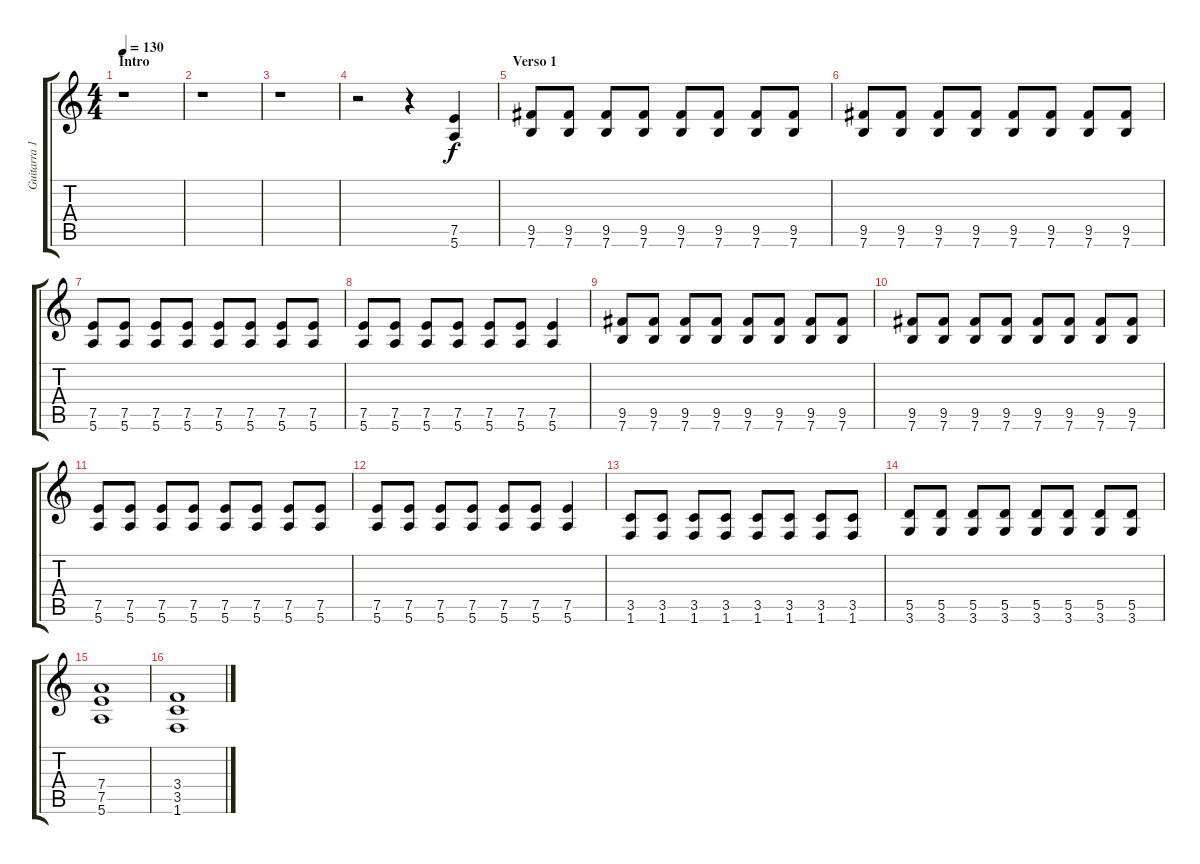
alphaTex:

\track ("Guitarra 1" "Guitarra 1") {instrument distortionguitar}
\staff {score tabs}
\tuning (E4 B3 G3 D3 A2 E2) {hide}
\ts (4 4)
\section ("" "Intro")
\tempo 130
\clef g2
\ks c
r.1{dy f instrument distortionguitar} |
r.1 |
r.1 |
r.2 r.4 (7.5 5.6).4 |
\section ("" "Verso 1")
(9.5 7.6).8 (9.5 7.6).8 (9.5 7.6).8 (9.5 7.6).8 (9.5 7.6).8 (9.5 7.6).8 (9.5 7.6).8 (9.5 7.6).8 |
(9.5 7.6).8 (9.5 7.6).8 (9.5 7.6).8 (9.5 7.6).8 (9.5 7.6).8 (9.5 7.6).8 (9.5 7.6).8 (9.5 7.6).8 |
(7.5 5.6).8 (7.5 5.6).8 (7.5 5.6).8 (7.5 5.6).8 (7.5 5.6).8 (7.5 5.6).8 (7.5 5.6).8 (7.5 5.6).8 |
(7.5 5.6).8 (7.5 5.6).8 (7.5 5.6).8 (7.5 5.6).8 (7.5 5.6).8 (7.5 5.6).8 (7.5 5.6).4 |
(9.5 7.6).8 (9.5 7.6).8 (9.5 7.6).8 (9.5 7.6).8 (9.5 7.6).8 (9.5 7.6).8 (9.5 7.6).8 (9.5 7.6).8 |
(9.5 7.6).8 (9.5 7.6).8 (9.5 7.6).8 (9.5 7.6).8 (9.5 7.6).8 (9.5 7.6).8 (9.5 7.6).8 (9.5 7.6).8 |
(7.5 5.6).8 (7.5 5.6).8 (7.5 5.6).8 (7.5 5.6).8 (7.5 5.6).8 (7.5 5.6).8 (7.5 5.6).8 (7.5 5.6).8 |
(7.5 5.6).8 (7.5 5.6).8 (7.5 5.6).8 (7.5 5.6).8 (7.5 5.6).8 (7.5 5.6).8 (7.5 5.6).4 |
(3.5 1.6).8 (3.5 1.6).8 (3.5 1.6).8 (3.5 1.6).8 (3.5 1.6).8 (3.5 1.6).8 (3.5 1.6).8 (3.5 1.6).8 |
(5.5 3.6).8 (5.5 3.6).8 (5.5 3.6).8 (5.5 3.6).8 (5.5 3.6).8 (5.5 3.6).8 (5.5 3.6).8 (5.5 3.6).8 |
(7.4 7.5 5.6).1 |
(3.4 3.5 1.6).1
